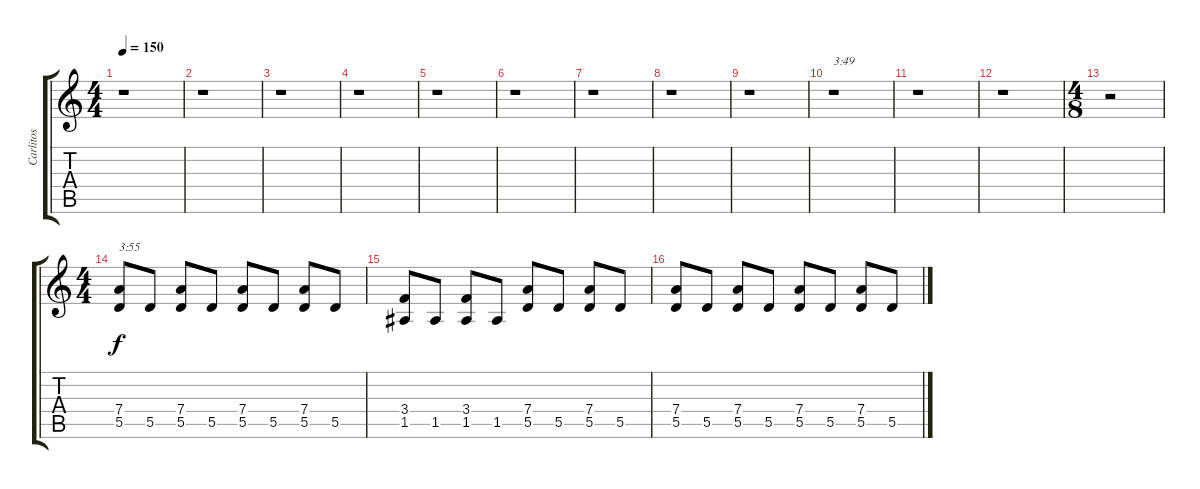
\track ("Carlitos" "Carlitos") {instrument distortionguitar}
\staff {score tabs}
\tuning (E4 B3 G3 D3 A2 E2) {hide}
\ts (4 4)
\tempo 150
\clef g2
\ks c
r.1{dy f} |
r.1 |
r.1 |
r.1 |
r.1 |
r.1 |
r.1 |
r.1 |
r.1 |
r.1{txt "3:49"} |
r.1 |
r.1 |
\ts (4 8)
r.2 |
\ts (4 4)
(7.4 5.5).8{txt "3:55"} 5.5.8 (7.4 5.5).8 5.5.8 (7.4 5.5).8 5.5.8 (7.4 5.5).8 5.5.8 |
(3.4 1.5).8 1.5.8 (3.4 1.5).8 1.5.8 (7.4 5.5).8 5.5.8 (7.4 5.5).8 5.5.8 |
(7.4 5.5).8 5.5.8 (7.4 5.5).8 5.5.8 (7.4 5.5).8 5.5.8 (7.4 5.5).8 5.5.8
